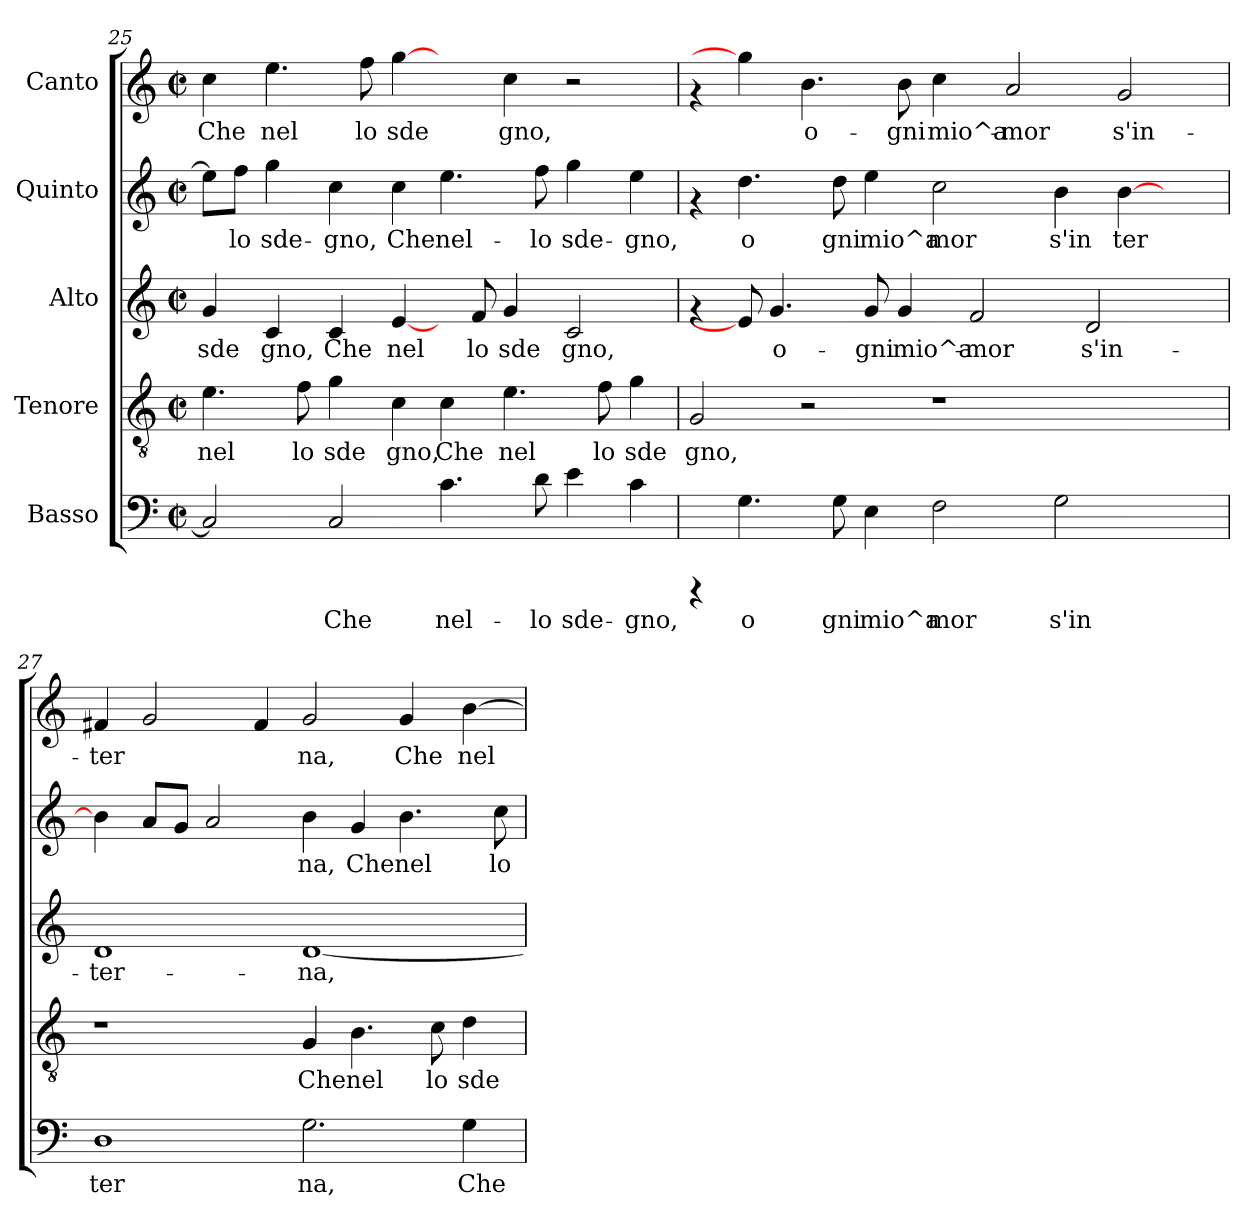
**kern	**text	**kern	**text	**kern	**text	**kern	**text	**kern	**text
*part5	*part5	*part4	*part4	*part3	*part3	*part2	*part2	*part1	*part1
*staff5	*staff5	*staff4	*staff4	*staff3	*staff3	*staff2	*staff2	*staff1	*staff1
*I"Basso	*	*I"Tenore	*	*I"Alto	*	*I"Quinto	*	*I"Canto	*
*clefF4	*	*clefGv2	*	*clefG2	*	*clefG2	*	*clefG2	*
*k[]	*	*k[]	*	*k[]	*	*k[]	*	*k[]	*
*C:	*	*C:	*	*C:	*	*C:	*	*C:	*
*M2/2	*	*M2/2	*	*M2/2	*	*M2/2	*	*M2/2	*
*met(c|)	*	*met(c|)	*	*met(c|)	*	*met(c|)	*	*met(c|)	*
=25	=25	=25	=25	=25	=25	=25	=25	=25	=25
!	!LO:LY:b:rj	!	!LO:LY:b:cj	!	!LO:LY:b:rj	!	!LO:LY:b:cj	!	!LO:LY:b:rj
2C/]	.	4.e\	nel	4g/	sde	8ee\L]	--	4cc\	Che
!	!	!	!	!	!	!	!LO:LY:b:cj	!	!
.	.	.	.	.	.	8ff\J	-lo	.	.
!	!	!	!	!	!LO:LY:b:rj	!	!LO:LY:b:cj	!	!LO:LY:b:rj
.	.	.	.	4c/	gno,	4gg\	sde-	4.ee\	nel
!	!	!	!LO:LY:b:cj	!	!	!	!	!	!
.	.	8f\	lo	.	.	.	.	.	.
!	!LO:LY:b:rj	!	!LO:LY:b:cj	!	!LO:LY:b:rj	!	!LO:LY:b:cj	!	!
2C/	Che	4g\	sde	4c/	Che	4cc\	-gno,	.	.
!	!	!	!	!	!	!	!	!	!LO:LY:b:rj
.	.	.	.	.	.	.	.	8ff\	lo
!	!	!	!LO:LY:b:cj	!	!LO:LY:b:rj	!	!LO:LY:b:cj	!	!LO:LY:b:rj
.	.	4c\	gno,	[4e/	nel	4cc\	Che	[4gg\	sde
!	!LO:LY:b:rj	!	!LO:LY:b:cj	!	!	!	!LO:LY:b:cj	!	!
4.c\	nel-	4c\	Che	8ryy	.	4.ee\	nel-	4ryy	.
!	!	!	!	!	!LO:LY:b:rj	!	!	!	!
.	.	.	.	8f/	lo	.	.	.	.
!	!	!	!LO:LY:b:cj	!	!LO:LY:b:rj	!	!	!	!LO:LY:b:rj
.	.	4.e\	nel	4g/	sde	.	.	4cc\	gno,
!	!LO:LY:b:rj	!	!	!	!	!	!LO:LY:b:cj	!	!
8d\	-lo	.	.	.	.	8ff\	-lo	.	.
!	!LO:LY:b:rj	!	!	!	!LO:LY:b:rj	!	!LO:LY:b:cj	!	!
4e\	sde-	.	.	2c/	gno,	4gg\	sde-	2r	.
!	!	!	!LO:LY:b:cj	!	!	!	!	!	!
.	.	8f\	lo	.	.	.	.	.	.
!	!LO:LY:b:rj	!	!LO:LY:b:cj	!	!	!	!LO:LY:b:cj	!	!
4c\	-gno,	4g\	sde	.	.	4ee\	-gno,	.	.
!!LO:LB:g=z
=26	=26	=26	=26	=26	=26	=26	=26	=26	=26
!	!	!	!LO:LY:b:cj	!	!	!	!	!	!
4rCCC	.	2G/	gno,	4rf	.	4rf	.	4rf	.
!	!LO:LY:b:rj	!	!	!	!	!	!LO:LY:b:cj	!	!
4.G\	o	.	.	8e/]	.	4.dd\	o	4gg\]	.
!	!	!	!	!	!LO:LY:b:rj	!	!	!	!
.	.	.	.	4.g/	o-	.	.	.	.
!	!	!	!	!	!	!	!	!	!LO:LY:b:rj
.	.	2r	.	.	.	.	.	4.b\	o-
!	!LO:LY:b:rj	!	!	!	!	!	!LO:LY:b:cj	!	!
8G\	gni	.	.	.	.	8dd\	gni	.	.
!	!LO:LY:b:rj	!	!	!	!LO:LY:b:rj	!	!LO:LY:b:cj	!	!
4E\	mio^a	.	.	8g/	-gni	4ee\	mio^a	.	.
!	!	!	!	!	!LO:LY:b:rj	!	!	!	!LO:LY:b:rj
.	.	.	.	4g/	mio^a-	.	.	8b\	-gni
!	!LO:LY:b:rj	!	!	!	!	!	!LO:LY:b:cj	!	!LO:LY:b:rj
2F\	mor	1r	.	.	.	2cc\	mor	4cc\	mio^a-
!	!	!	!	!	!LO:LY:b:rj	!	!	!	!
.	.	.	.	2f/	-mor	.	.	.	.
!	!	!	!	!	!	!	!	!	!LO:LY:b:rj
.	.	.	.	.	.	.	.	2a/	-mor
!	!LO:LY:b:rj	!	!	!	!	!	!LO:LY:b:cj	!	!
2G\	s'in	.	.	.	.	4b\	s'in	.	.
!	!	!	!	!	!LO:LY:b:rj	!	!	!	!
.	.	.	.	2d/	s'in-	.	.	.	.
!	!	!	!	!	!	!	!LO:LY:b:cj	!	!LO:LY:b:rj
.	.	.	.	.	.	[>4b\	ter	2g/	s'in-
4ryy	.	4ryy	.	.	.	4ryy	.	.	.
.	.	.	.	8ryy	.	.	.	.	.
=27	=27	=27	=27	=27	=27	=27	=27	=27	=27
!	!LO:LY:b:rj	!	!	!	!LO:LY:b:rj	!	!LO:LY:b:cj	!	!LO:LY:b:rj
1D	ter	1r	.	1d	-ter-	4b\]	.	4f#X/	-ter-
!	!	!	!	!	!	!	!LO:LY:b:cj	!	!LO:LY:b:rj
.	.	.	.	.	.	8a/L	.	2g/	--
!	!	!	!	!	!	!	!LO:LY:b:cj	!	!
.	.	.	.	.	.	8g/J	.	.	.
!	!	!	!	!	!	!	!LO:LY:b:cj	!	!
.	.	.	.	.	.	2a/	.	.	.
!	!	!	!	!	!	!	!	!	!LO:LY:b:rj
.	.	.	.	.	.	.	.	4f#/	--
!	!LO:LY:b:rj	!	!LO:LY:b:cj	!	!LO:LY:b:rj	!	!LO:LY:b:cj	!	!LO:LY:b:rj
2.G\	na,	4G/	Che	[<1d	-na,	4b\	na,	2g/	-na,
!	!	!	!LO:LY:b:cj	!	!	!	!LO:LY:b:cj	!	!
.	.	4.B\	nel	.	.	4g/	Che	.	.
!	!	!	!	!	!	!	!LO:LY:b:cj	!	!LO:LY:b:rj
.	.	.	.	.	.	4.b\	nel	4g/	Che
!	!	!	!LO:LY:b:cj	!	!	!	!	!	!
.	.	8c\	lo	.	.	.	.	.	.
!	!LO:LY:b:rj	!	!LO:LY:b:cj	!	!	!	!	!	!LO:LY:b:rj
4G\	Che	4d\	sde	.	.	.	.	[>4b\	nel-
!	!	!	!	!	!	!	!LO:LY:b:cj	!	!
.	.	.	.	.	.	8cc\	lo	.	.
=	=	=	=	=	=	=	=	=	=
*-	*-	*-	*-	*-	*-	*-	*-	*-	*-
